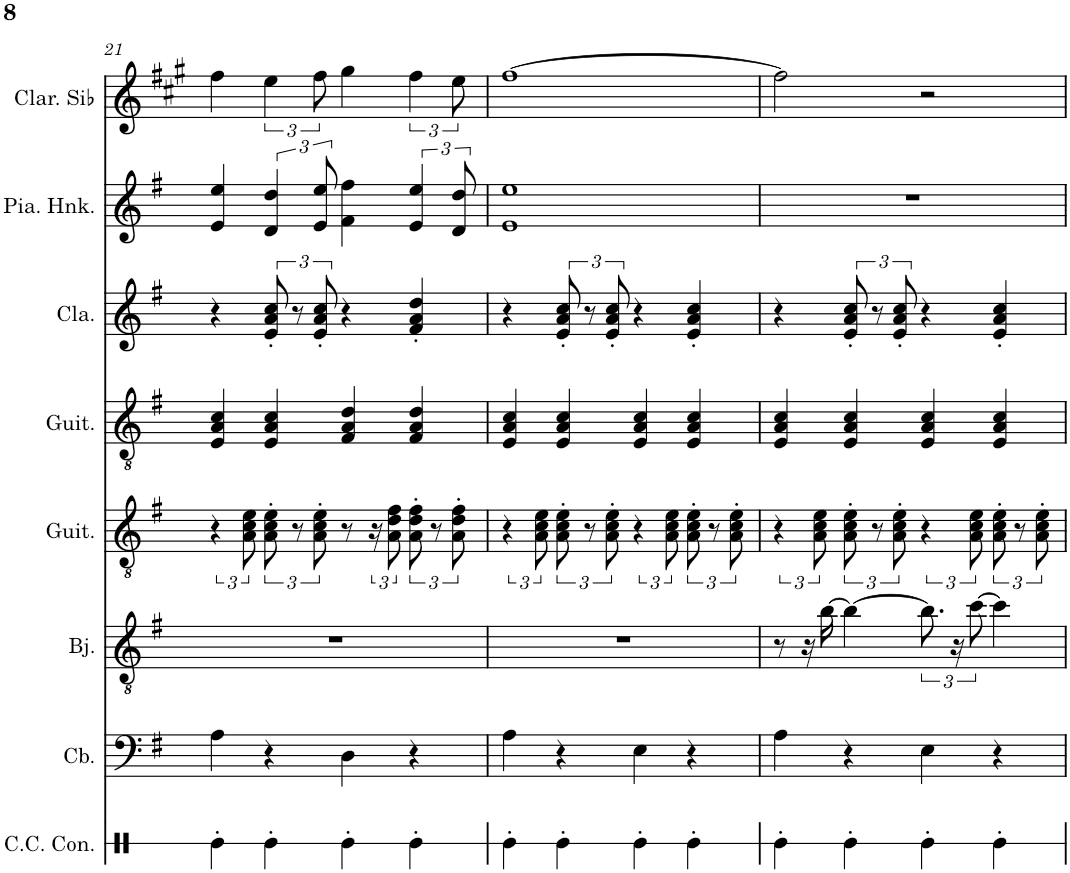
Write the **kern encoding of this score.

**kern	**kern	**kern	**kern	**kern	**kern	**kern	**kern
*part8	*part7	*part6	*part5	*part4	*part3	*part2	*part1
*staff8	*staff7	*staff6	*staff5	*staff4	*staff3	*staff2	*staff1
*I"Caisse claire de concert, Woodblock	*I"Contrebasse, Acou Bass	*I"Banjo, Banjo	*I"Guitare acoustique, SteelStrGuitar	*I"Guitare acoustique, Jazz Guitar	*I"Clavecin, Harpschord	*I"Piano Honky Tonk, Honky-tonk Piano	*I"Clarinette en Sib
*I'C.C. Con.	*I'Cb.	*I'Bj.	*I'Guit.	*I'Guit.	*I'Cla.	*I'Pia. Hnk.	*I'Clar. Sib
!!LO:PB:g=z
*clefX	*clefF4	*clefGv2	*clefGv2	*clefGv2	*clefG2	*clefG2	*clefG2
*	*Trd7c12	*Trd7c12	*	*	*	*	*Trd1c2
*k[f#]	*k[f#]	*k[f#]	*k[f#]	*k[f#]	*k[f#]	*k[f#]	*k[f#c#g#]
*M4/4	*M4/4	*M4/4	*M4/4	*M4/4	*M4/4	*M4/4	*M4/4
=21	=21	=21	=21	=21	=21	=21	=21
4Re'\	4A\	1r	6r	4E/ 4A/ 4c/	4r	4e/ 4ee/	4ff#\
.	.	.	12A\ 12c\ 12e\	.	.	.	.
4Re'\	4r	.	12A\' 12c\' 12e\'	4E/ 4A/ 4c/	12e/' 12a/' 12cc/'	6d/ 6dd/	6ee\
.	.	.	12r	.	12r	.	.
.	.	.	12A\' 12c\' 12e\'	.	12e/' 12a/' 12cc/'	12e/ 12ee/	12ff#\
4Re'\	4D\	.	8r	4F#/ 4A/ 4d/	4r	4f#\ 4ff#\	4gg#\
.	.	.	24r	.	.	.	.
.	.	.	12A\ 12d\ 12f#\	.	.	.	.
4Re'\	4r	.	12A\' 12d\' 12f#\'	4F#/ 4A/ 4d/	4f#/' 4a/' 4dd/'	6e/ 6ee/	6ff#\
.	.	.	12r	.	.	.	.
.	.	.	12A\' 12d\' 12f#\'	.	.	12d/ 12dd/	12ee\
=22	=22	=22	=22	=22	=22	=22	=22
4Re'\	4A\	1r	6r	4E/ 4A/ 4c/	4r	1e 1ee	[1ff#
.	.	.	12A\ 12c\ 12e\	.	.	.	.
4Re'\	4r	.	12A\' 12c\' 12e\'	4E/ 4A/ 4c/	12e/' 12a/' 12cc/'	.	.
.	.	.	12r	.	12r	.	.
.	.	.	12A\' 12c\' 12e\'	.	12e/' 12a/' 12cc/'	.	.
4Re'\	4E\	.	6r	4E/ 4A/ 4c/	4r	.	.
.	.	.	12A\ 12c\ 12e\	.	.	.	.
4Re'\	4r	.	12A\' 12c\' 12e\'	4E/ 4A/ 4c/	4e/' 4a/' 4cc/'	.	.
.	.	.	12r	.	.	.	.
.	.	.	12A\' 12c\' 12e\'	.	.	.	.
=23	=23	=23	=23	=23	=23	=23	=23
4Re'\	4A\	8r	6r	4E/ 4A/ 4c/	4r	1r	2ff#\]
.	.	16r	.	.	.	.	.
.	.	.	12A\ 12c\ 12e\	.	.	.	.
.	.	[16b\	.	.	.	.	.
4Re'\	4r	4b\_	12A\' 12c\' 12e\'	4E/ 4A/ 4c/	12e/' 12a/' 12cc/'	.	.
.	.	.	12r	.	12r	.	.
.	.	.	12A\' 12c\' 12e\'	.	12e/' 12a/' 12cc/'	.	.
4Re'\	4E\	12.b\]	6r	4E/ 4A/ 4c/	4r	.	2r
.	.	24r	.	.	.	.	.
.	.	[12cc\	12A\ 12c\ 12e\	.	.	.	.
4Re'\	4r	4cc\]	12A\' 12c\' 12e\'	4E/ 4A/ 4c/	4e/' 4a/' 4cc/'	.	.
.	.	.	12r	.	.	.	.
.	.	.	12A\' 12c\' 12e\'	.	.	.	.
=	=	=	=	=	=	=	=
*-	*-	*-	*-	*-	*-	*-	*-
